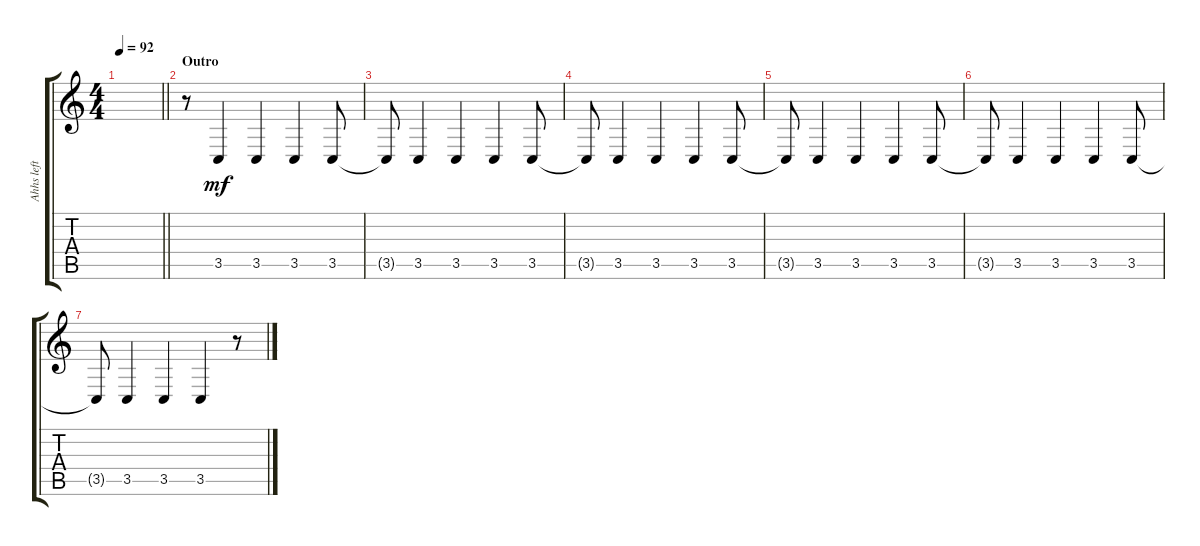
\track ("Ahhs left" "Ahhs left") {instrument altosax}
\staff {score tabs}
\tuning (E4 B3 G3 D3 A2 E2) {hide}
\ts (4 4)
\tempo 92
\clef g2
\barLineRight lightlight
\ks c
|
\section ("" "Outro")
r.8 3.5.4{dy mf} 3.5.4 3.5.4 3.5.8 |
3.5{t}.8 3.5.4 3.5.4 3.5.4 3.5.8 |
3.5{t}.8 3.5.4 3.5.4 3.5.4 3.5.8 |
3.5{t}.8 3.5.4 3.5.4 3.5.4 3.5.8 |
3.5{t}.8 3.5.4 3.5.4 3.5.4 3.5.8 |
3.5{t}.8 3.5.4 3.5.4 3.5.4 r.8
